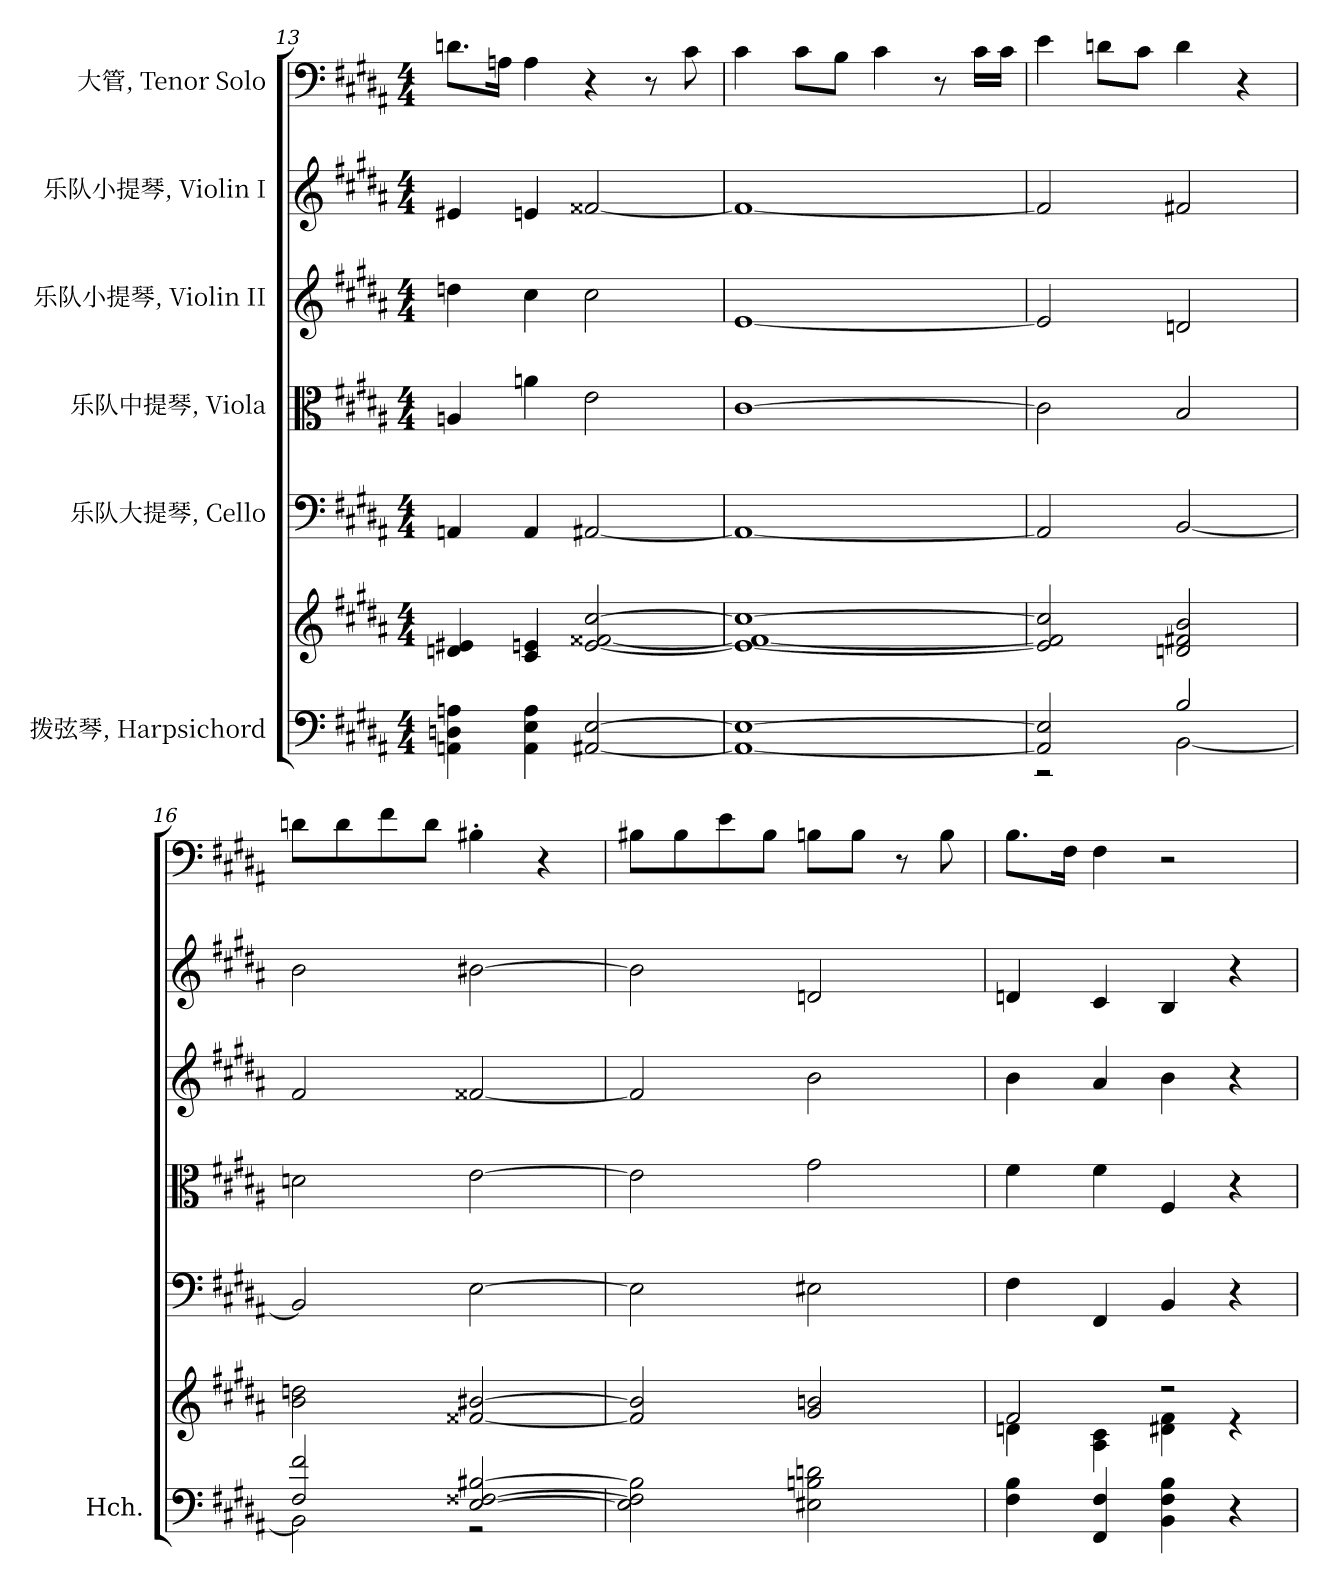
**kern	**kern	**kern	**kern	**kern	**kern	**kern
*part6	*part6	*part5	*part4	*part3	*part2	*part1
*staff7	*staff6	*staff5	*staff4	*staff3	*staff2	*staff1
*I"拨弦琴, Harpsichord	*	*I"乐队大提琴, Cello	*I"乐队中提琴, Viola	*I"乐队小提琴, Violin II	*I"乐队小提琴, Violin I	*I"大管, Tenor Solo
*I'Hch.	*	*	*	*	*	*
*clefF4	*clefG2	*clefF4	*clefC3	*clefG2	*clefG2	*clefF4
*k[f#c#g#d#a#]	*k[f#c#g#d#a#]	*k[f#c#g#d#a#]	*k[f#c#g#d#a#]	*k[f#c#g#d#a#]	*k[f#c#g#d#a#]	*k[f#c#g#d#a#]
*M4/4	*M4/4	*M4/4	*M4/4	*M4/4	*M4/4	*M4/4
=13	=13	=13	=13	=13	=13	=13
4AAn\ 4Dn\ 4An\	4dn/ 4e#X/	4AAn/	4An/	4ddn\	4e#X/	8.dn\L
.	.	.	.	.	.	16An\Jk
4AA\ 4E\ 4A\	4c#/ 4en/	4AA/	4an\	4cc#\	4en/	4A\
[2AA#X/ [2E/	[2e/ [2f##X/ [2cc#/	[2AA#X/	2e\	2cc#\	[2f##X/	4r
.	.	.	.	.	.	8r
.	.	.	.	.	.	8c#\
!!LO:PB:g=z
=14	=14	=14	=14	=14	=14	=14
1AA#_ 1E_	1e_ 1f##_ 1cc#_	1AA#_	[1c#	[1e	1f##_	4c#\
.	.	.	.	.	.	8c#\L
.	.	.	.	.	.	8B\J
.	.	.	.	.	.	4c#\
.	.	.	.	.	.	8r
.	.	.	.	.	.	16c#\LL
.	.	.	.	.	.	16c#\JJ
=15	=15	=15	=15	=15	=15	=15
*^	*	*	*	*	*	*
2AA#/] 2E/]	2r	2e/] 2f##/] 2cc#/]	2AA#/]	2c#\]	2e/]	2f##/]	4e\
.	.	.	.	.	.	.	8dn\L
.	.	.	.	.	.	.	8c#\J
2B/	[2BB\	2dn/ 2f#X/ 2b/	[2BB/	2B/	2dn/	2f#X/	4d\
.	.	.	.	.	.	.	4r
=16	=16	=16	=16	=16	=16	=16	=16
2F#/ 2f#/	2BB\]	2b\ 2ddn\	2BB/]	2dn\	2f#/	2b\	8dn\L
.	.	.	.	.	.	.	8d\
.	.	.	.	.	.	.	8f#\
.	.	.	.	.	.	.	8d\J
[2E/ [2F##X/ [2B#X/	2r	[2f##X/ [2b#X/	[2E\	[2e\	[2f##X/	[2b#X\	4B#X'\
.	.	.	.	.	.	.	4r
*v	*v	*	*	*	*	*	*
=17	=17	=17	=17	=17	=17	=17
2E\] 2F##\] 2B#\]	2f##/] 2b#/]	2E\]	2e\]	2f##/]	2b#\]	8B#X\L
.	.	.	.	.	.	8B#\
.	.	.	.	.	.	8e\
.	.	.	.	.	.	8B#\J
2E#X\ 2Bn\ 2dn\	2g#/ 2bn/	2E#X\	2g#\	2b\	2dn/	8Bn\L
.	.	.	.	.	.	8B\J
.	.	.	.	.	.	8r
.	.	.	.	.	.	8B\
!!LO:PB:g=z
=18	=18	=18	=18	=18	=18	=18
*	*^	*	*	*	*	*
4F#\ 4B\	2f#/	4dn\	4F#\	4f#\	4b\	4dn/	8.B\L
.	.	.	.	.	.	.	16F#\Jk
4FF#/ 4F#/	.	4A#\ 4c#\	4FF#/	4f#\	4a#/	4c#/	4F#\
4BB\ 4F#\ 4B\	2r	4d#X\ 4f#\	4BB/	4F#/	4b\	4B/	2r
4r	.	4r	4r	4r	4r	4r	.
*	*v	*v	*	*	*	*	*
=	=	=	=	=	=	=
*-	*-	*-	*-	*-	*-	*-
